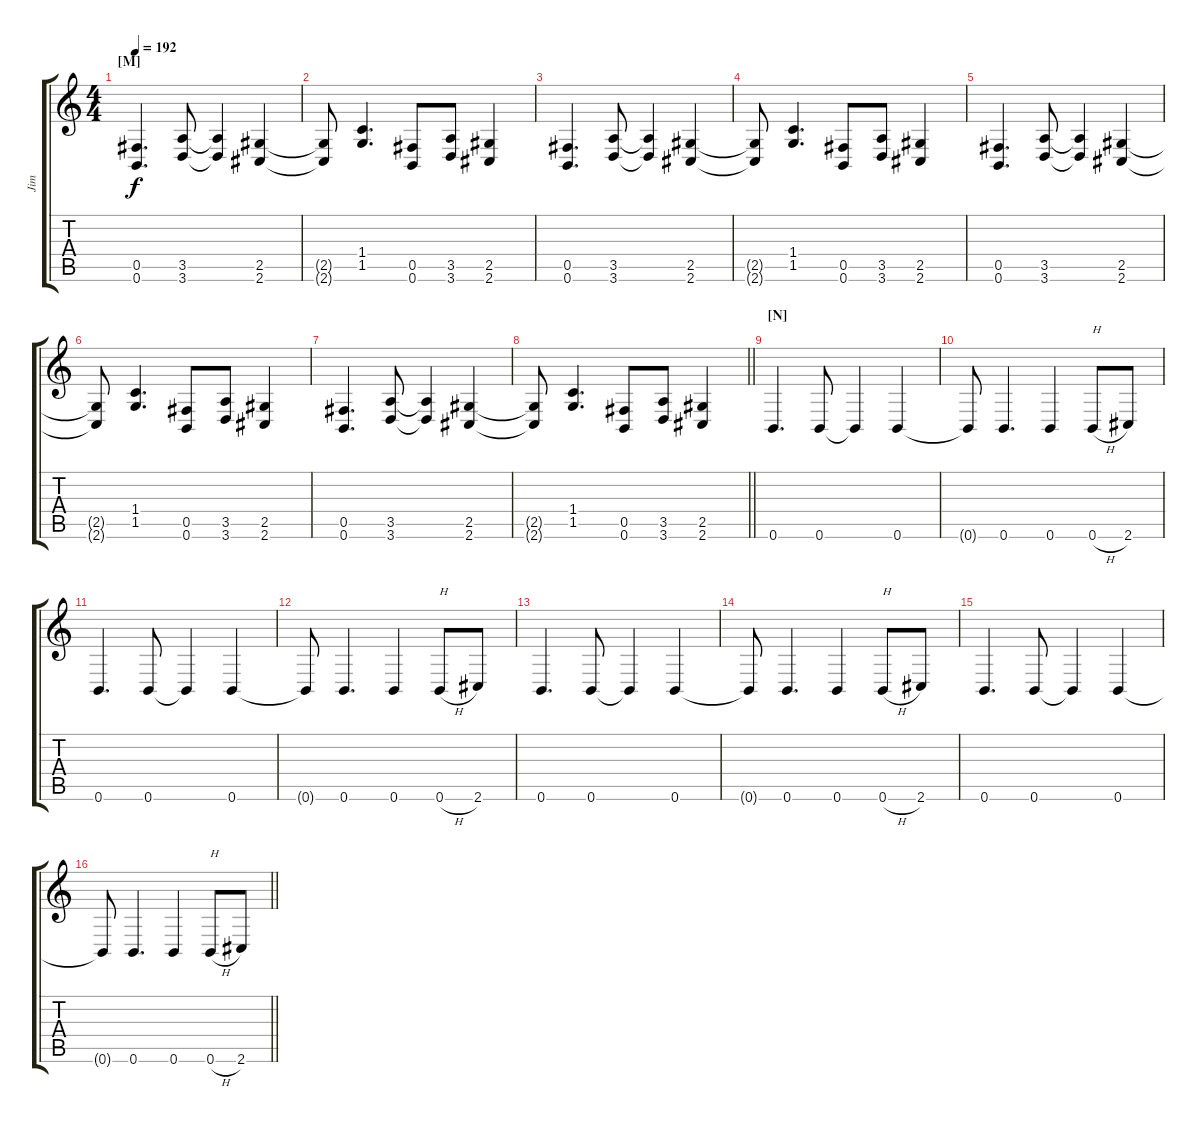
\track ("Jim" "Jim") {instrument distortionguitar}
\staff {score tabs}
\tuning (Db4 Ab3 E3 B2 Gb2 B1) {hide}
\ts (4 4)
\section ("" "[M]")
\tempo 192
\clef g2
\ks c
(0.5 0.6).4{d dy f} (3.5 3.6).8 (3.5{t} 3.6{t}).4 (2.5 2.6).4 |
(2.5{t} 2.6{t}).8 (1.4 1.5).4{d} (0.5 0.6).8 (3.5 3.6).8 (2.5 2.6).4 |
(0.5 0.6).4{d} (3.5 3.6).8 (3.5{t} 3.6{t}).4 (2.5 2.6).4 |
(2.5{t} 2.6{t}).8 (1.4 1.5).4{d} (0.5 0.6).8 (3.5 3.6).8 (2.5 2.6).4 |
(0.5 0.6).4{d} (3.5 3.6).8 (3.5{t} 3.6{t}).4 (2.5 2.6).4 |
(2.5{t} 2.6{t}).8 (1.4 1.5).4{d} (0.5 0.6).8 (3.5 3.6).8 (2.5 2.6).4 |
(0.5 0.6).4{d} (3.5 3.6).8 (3.5{t} 3.6{t}).4 (2.5 2.6).4 |
\barLineRight lightlight
(2.5{t} 2.6{t}).8 (1.4 1.5).4{d} (0.5 0.6).8 (3.5 3.6).8 (2.5 2.6).4 |
\section ("" "[N]")
0.6.4{d} 0.6.8 0.6{t}.4 0.6.4 |
0.6{t}.8 0.6.4{d} 0.6.4 0.6{h}.8{txt "H"} 2.6.8 |
0.6.4{d} 0.6.8 0.6{t}.4 0.6.4 |
0.6{t}.8 0.6.4{d} 0.6.4 0.6{h}.8{txt "H"} 2.6.8 |
0.6.4{d} 0.6.8 0.6{t}.4 0.6.4 |
0.6{t}.8 0.6.4{d} 0.6.4 0.6{h}.8{txt "H"} 2.6.8 |
0.6.4{d} 0.6.8 0.6{t}.4 0.6.4 |
\barLineRight lightlight
0.6{t}.8 0.6.4{d} 0.6.4 0.6{h}.8{txt "H"} 2.6.8
